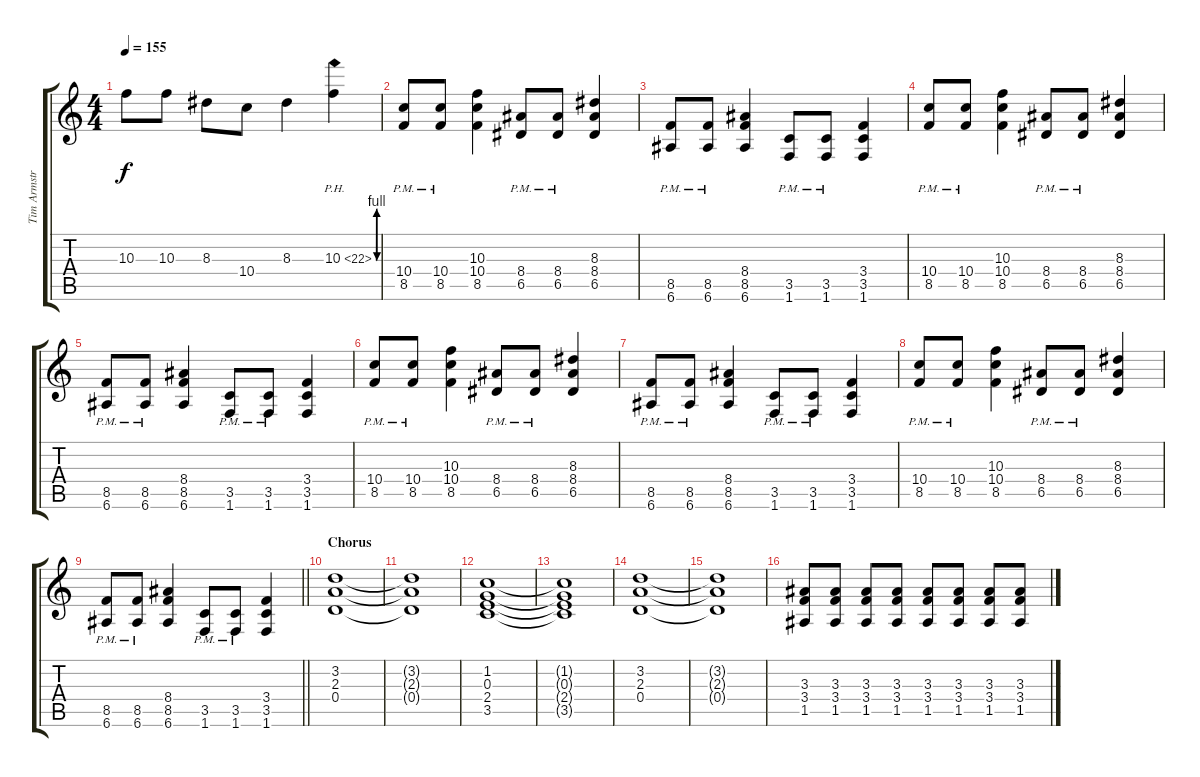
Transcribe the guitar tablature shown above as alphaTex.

\track ("Tim Armstrong" "Tim Armstr") {instrument distortionguitar}
\staff {score tabs}
\tuning (E4 B3 G3 D3 A2 E2) {hide}
\ts (4 4)
\tempo 155
\clef g2
\ks c
10.3.8{dy f} 10.3.8 8.3.8 10.4.8 8.3.4 10.3{be (custom 0 0 10 4 20 4 30 0 60 0) ph 12}.4{instrument guitarharmonics} |
(10.4{pm} 8.5{pm}).8{instrument distortionguitar} (10.4{pm} 8.5{pm}).8 (10.3 10.4 8.5).4 (8.4{pm} 6.5{pm}).8 (8.4{pm} 6.5{pm}).8 (8.3 8.4 6.5).4 |
(8.5{pm} 6.6{pm}).8 (8.5{pm} 6.6{pm}).8 (8.4 8.5 6.6).4 (3.5{pm} 1.6{pm}).8 (3.5{pm} 1.6{pm}).8 (3.4 3.5 1.6).4 |
(10.4{pm} 8.5{pm}).8{instrument distortionguitar} (10.4{pm} 8.5{pm}).8 (10.3 10.4 8.5).4 (8.4{pm} 6.5{pm}).8 (8.4{pm} 6.5{pm}).8 (8.3 8.4 6.5).4 |
(8.5{pm} 6.6{pm}).8 (8.5{pm} 6.6{pm}).8 (8.4 8.5 6.6).4 (3.5{pm} 1.6{pm}).8 (3.5{pm} 1.6{pm}).8 (3.4 3.5 1.6).4 |
(10.4{pm} 8.5{pm}).8{instrument distortionguitar} (10.4{pm} 8.5{pm}).8 (10.3 10.4 8.5).4 (8.4{pm} 6.5{pm}).8 (8.4{pm} 6.5{pm}).8 (8.3 8.4 6.5).4 |
(8.5{pm} 6.6{pm}).8 (8.5{pm} 6.6{pm}).8 (8.4 8.5 6.6).4 (3.5{pm} 1.6{pm}).8 (3.5{pm} 1.6{pm}).8 (3.4 3.5 1.6).4 |
(10.4{pm} 8.5{pm}).8{instrument distortionguitar} (10.4{pm} 8.5{pm}).8 (10.3 10.4 8.5).4 (8.4{pm} 6.5{pm}).8 (8.4{pm} 6.5{pm}).8 (8.3 8.4 6.5).4 |
\barLineRight lightlight
(8.5{pm} 6.6{pm}).8 (8.5{pm} 6.6{pm}).8 (8.4 8.5 6.6).4 (3.5{pm} 1.6{pm}).8 (3.5{pm} 1.6{pm}).8 (3.4 3.5 1.6).4 |
\section ("" "Chorus")
(3.2 2.3 0.4).1 |
(3.2{t} 2.3{t} 0.4{t}).1 |
(1.2 0.3 2.4 3.5).1 |
(1.2{t} 0.3{t} 2.4{t} 3.5{t}).1 |
(3.2 2.3 0.4).1 |
(3.2{t} 2.3{t} 0.4{t}).1 |
(3.3 3.4 1.5).8 (3.3 3.4 1.5).8 (3.3 3.4 1.5).8 (3.3 3.4 1.5).8 (3.3 3.4 1.5).8 (3.3 3.4 1.5).8 (3.3 3.4 1.5).8 (3.3 3.4 1.5).8
